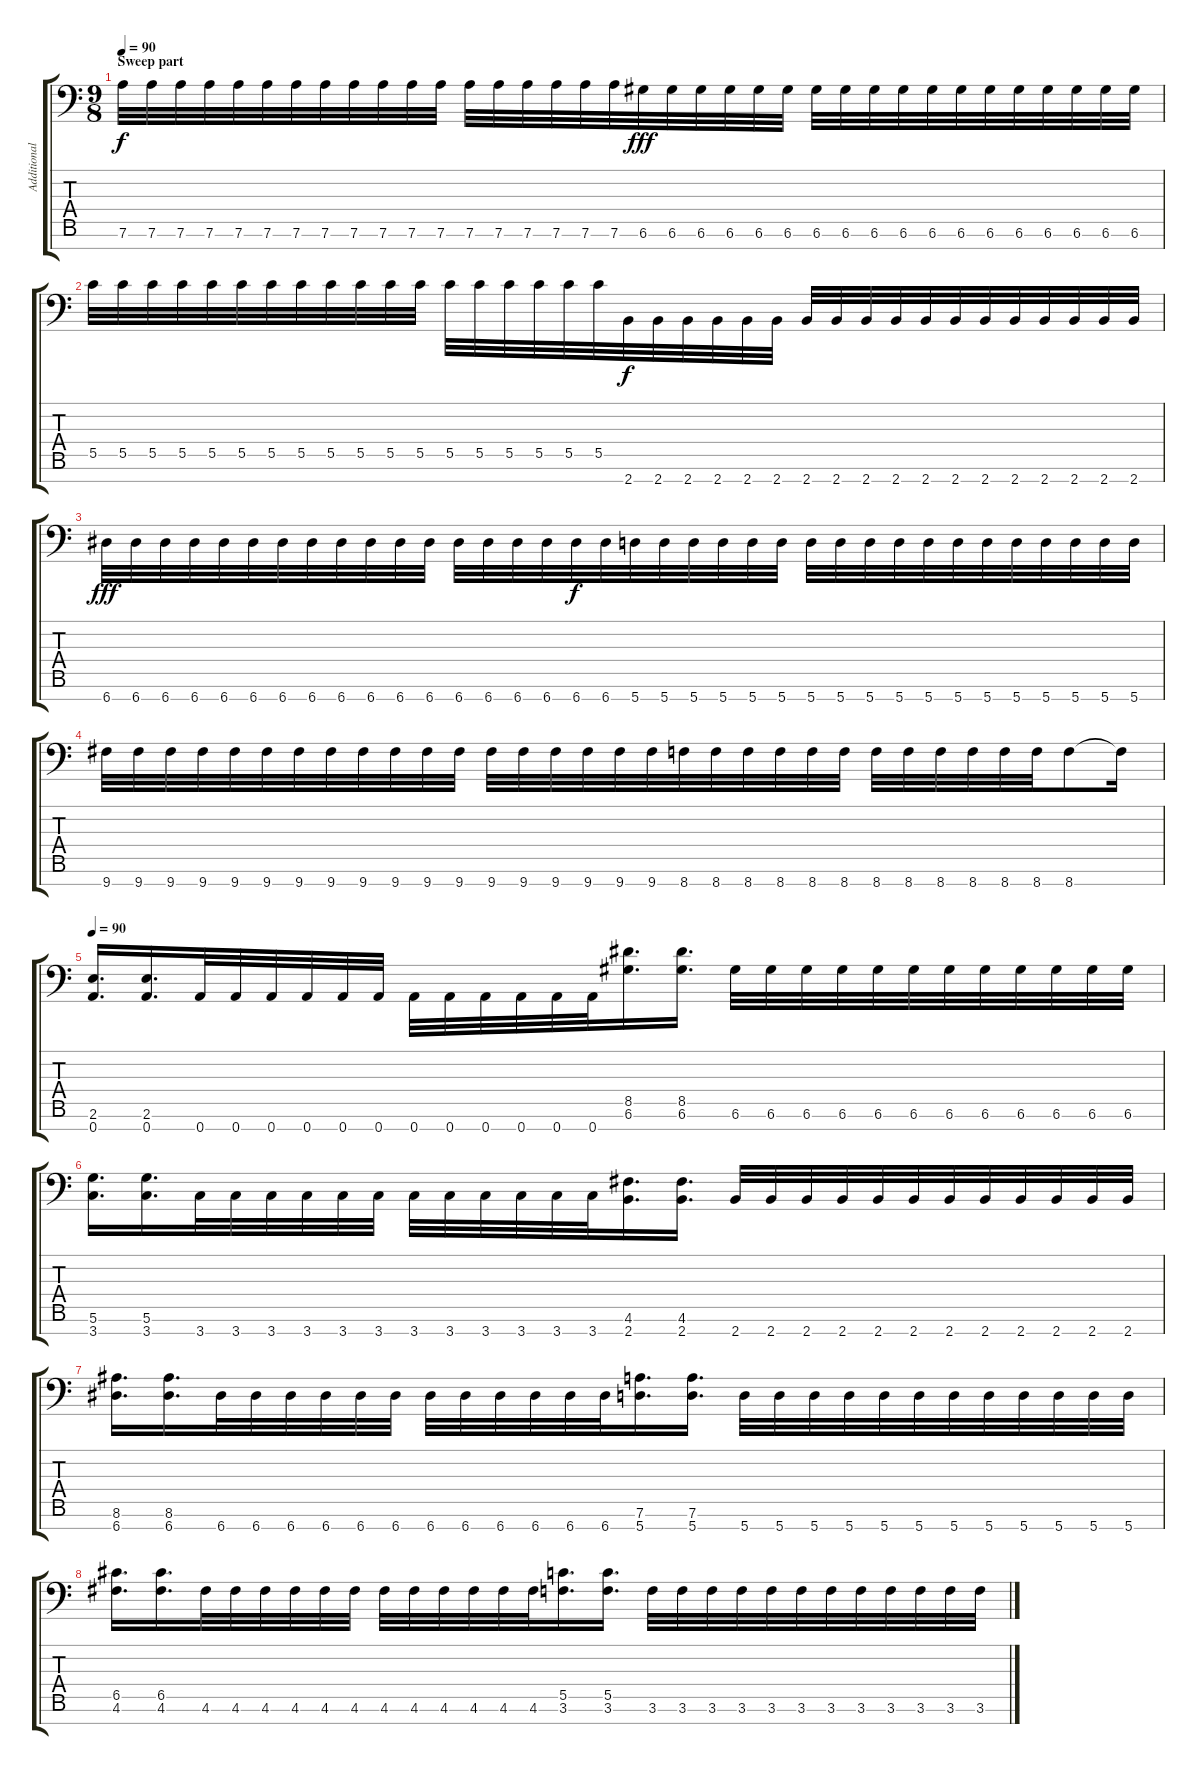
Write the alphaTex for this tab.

\track ("Additional" "Additional") {instrument distortionguitar}
\staff {score tabs}
\tuning (D4 A3 F3 C3 G2 D2 A1) {hide}
\ts (9 8)
\section ("" "Sweep part")
\tempo 90
\clef f4
\ks c
7.6.32{dy f balance 0} 7.6.32 7.6.32 7.6.32 7.6.32 7.6.32 7.6.32 7.6.32 7.6.32 7.6.32 7.6.32 7.6.32 7.6.32 7.6.32 7.6.32 7.6.32 7.6.32 7.6.32 6.6.32{dy fff} 6.6.32 6.6.32 6.6.32 6.6.32 6.6.32 6.6.32 6.6.32 6.6.32 6.6.32 6.6.32 6.6.32 6.6.32 6.6.32 6.6.32 6.6.32 6.6.32 6.6.32 |
5.5.32 5.5.32 5.5.32 5.5.32 5.5.32 5.5.32 5.5.32 5.5.32 5.5.32 5.5.32 5.5.32 5.5.32 5.5.32 5.5.32 5.5.32 5.5.32 5.5.32 5.5.32 2.7.32{dy f} 2.7.32 2.7.32 2.7.32 2.7.32 2.7.32 2.7.32 2.7.32 2.7.32 2.7.32 2.7.32 2.7.32 2.7.32 2.7.32 2.7.32 2.7.32 2.7.32 2.7.32 |
6.7.32{dy fff} 6.7.32 6.7.32 6.7.32 6.7.32 6.7.32 6.7.32 6.7.32 6.7.32 6.7.32 6.7.32 6.7.32 6.7.32 6.7.32 6.7.32 6.7.32 6.7.32{dy f} 6.7.32 5.7.32 5.7.32 5.7.32 5.7.32 5.7.32 5.7.32 5.7.32 5.7.32 5.7.32 5.7.32 5.7.32 5.7.32 5.7.32 5.7.32 5.7.32 5.7.32 5.7.32 5.7.32 |
9.7.32 9.7.32 9.7.32 9.7.32 9.7.32 9.7.32 9.7.32 9.7.32 9.7.32 9.7.32 9.7.32 9.7.32 9.7.32 9.7.32 9.7.32 9.7.32 9.7.32 9.7.32 8.7.32 8.7.32 8.7.32 8.7.32 8.7.32 8.7.32 8.7.32 8.7.32 8.7.32 8.7.32 8.7.32 8.7.32 8.7.8 8.7{t}.16 |
\tempo 90
(2.6 0.7).16{d} (2.6 0.7).16{d} 0.7.32 0.7.32 0.7.32 0.7.32 0.7.32 0.7.32 0.7.32 0.7.32 0.7.32 0.7.32 0.7.32 0.7.32 (8.5 6.6).16{d} (8.5 6.6).16{d} 6.6.32 6.6.32 6.6.32 6.6.32 6.6.32 6.6.32 6.6.32 6.6.32 6.6.32 6.6.32 6.6.32 6.6.32 |
(5.6 3.7).16{d} (5.6 3.7).16{d} 3.7.32 3.7.32 3.7.32 3.7.32 3.7.32 3.7.32 3.7.32 3.7.32 3.7.32 3.7.32 3.7.32 3.7.32 (4.6 2.7).16{d} (4.6 2.7).16{d} 2.7.32 2.7.32 2.7.32 2.7.32 2.7.32 2.7.32 2.7.32 2.7.32 2.7.32 2.7.32 2.7.32 2.7.32 |
(8.6 6.7).16{d} (8.6 6.7).16{d} 6.7.32 6.7.32 6.7.32 6.7.32 6.7.32 6.7.32 6.7.32 6.7.32 6.7.32 6.7.32 6.7.32 6.7.32 (7.6 5.7).16{d} (7.6 5.7).16{d} 5.7.32 5.7.32 5.7.32 5.7.32 5.7.32 5.7.32 5.7.32 5.7.32 5.7.32 5.7.32 5.7.32 5.7.32 |
(6.5 4.6).16{d} (6.5 4.6).16{d} 4.6.32 4.6.32 4.6.32 4.6.32 4.6.32 4.6.32 4.6.32 4.6.32 4.6.32 4.6.32 4.6.32 4.6.32 (5.5 3.6).16{d} (5.5 3.6).16{d} 3.6.32 3.6.32 3.6.32 3.6.32 3.6.32 3.6.32 3.6.32 3.6.32 3.6.32 3.6.32 3.6.32 3.6.32
